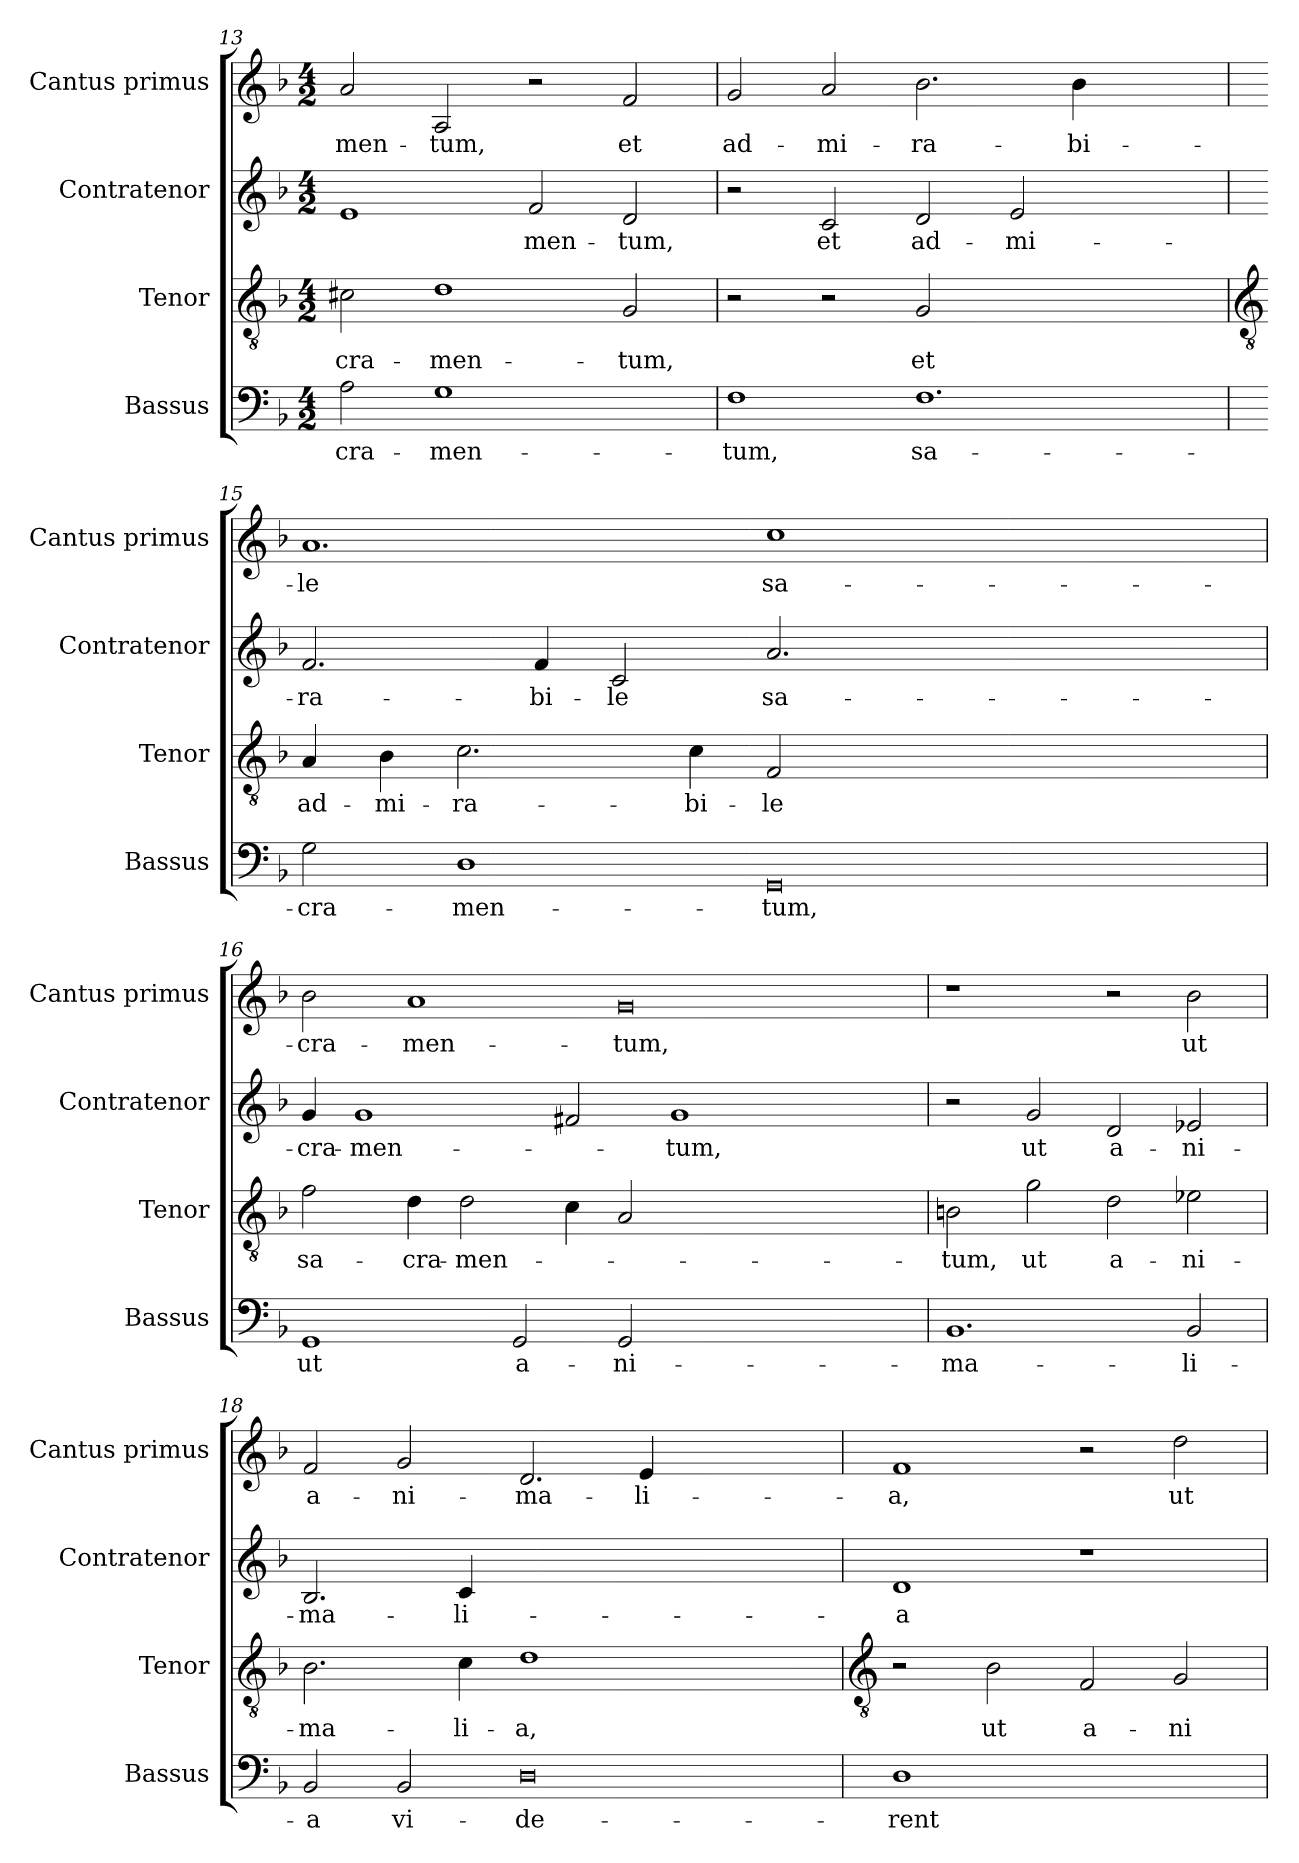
**kern	**text	**kern	**text	**kern	**text	**kern	**text
*part4	*part4	*part3	*part3	*part2	*part2	*part1	*part1
*staff4	*staff4	*staff3	*staff3	*staff2	*staff2	*staff1	*staff1
*I"Bassus	*	*I"Tenor	*	*I"Contratenor	*	*I"Cantus primus	*
*I'Bassus	*	*I'Tenor	*	*I'Contratenor	*	*I'Cantus primus	*
*clefF4	*	*clefGv2	*	*clefG2	*	*clefG2	*
*k[b-]	*	*k[b-]	*	*k[b-]	*	*k[b-]	*
*F:	*	*F:	*	*F:	*	*F:	*
*M4/2	*	*M4/2	*	*M4/2	*	*M4/2	*
=13	=13	=13	=13	=13	=13	=13	=13
!	!LO:LY:b	!	!LO:LY:b	!	!	!	!LO:LY:b
2A	-cra-	2c#X	-cra-	1e	.	2a	-men-
!	!LO:LY:b	!	!LO:LY:b	!	!	!	!LO:LY:b
1G	-men-	1d	-men-	.	.	2A	-tum,
!	!	!	!	!	!LO:LY:b	!	!
.	.	.	.	2f	men-	2r	.
!	!	!	!LO:LY:b	!	!LO:LY:b	!	!LO:LY:b
2ryy	.	2G	-tum,	2d	-tum,	2f	et
!!LO:LB:g=z
=14	=14	=14	=14	=14	=14	=14	=14
!	!LO:LY:b	!	!	!	!	!	!LO:LY:b
1F	-tum,	2r	.	2r	.	2g	ad-
!	!	!	!	!	!LO:LY:b	!	!LO:LY:b
.	.	2r	.	2c	et	2a	-mi-
!	!LO:LY:b	!	!LO:LY:b	!	!LO:LY:b	!	!LO:LY:b
1.F	sa-	2G	et	2d	ad-	2.b-	-ra-
!	!	!	!	!	!LO:LY:b	!	!
.	.	1ryy	.	2e	-mi-	.	.
!	!	!	!	!	!	!	!LO:LY:b
.	.	.	.	.	.	4b-	-bi-
.	.	.	.	2ryy	.	2ryy	.
!!LO:LB:g=z
=15	=15	=15	=15	=15	=15	=15	=15
*	*	*clefGv2	*	*	*	*	*
!	!LO:LY:b	!	!LO:LY:b	!	!LO:LY:b	!	!LO:LY:b
2G	-cra-	4A	ad-	2.f	-ra-	1.a	-le
!	!	!	!LO:LY:b	!	!	!	!
.	.	4B-	-mi-	.	.	.	.
!	!LO:LY:b	!	!LO:LY:b	!	!	!	!
1D	-men-	2.c	-ra-	.	.	.	.
!	!	!	!	!	!LO:LY:b	!	!
.	.	.	.	4f	-bi-	.	.
!	!	!	!	!	!LO:LY:b	!	!
.	.	.	.	2c	-le	.	.
!	!	!	!LO:LY:b	!	!	!	!
.	.	4c	-bi-	.	.	.	.
!	!LO:LY:b	!	!LO:LY:b	!	!LO:LY:b	!	!LO:LY:b
0GG	-tum,	2F	-le	2.a	sa-	1cc	sa-
.	.	1.ryy	.	.	.	.	.
.	.	.	.	1ryy	.	.	.
.	.	.	.	.	.	1ryy	.
.	.	.	.	4ryy	.	.	.
=16	=16	=16	=16	=16	=16	=16	=16
!	!LO:LY:b	!	!LO:LY:b	!	!LO:LY:b	!	!LO:LY:b
1GG	ut	2f	sa-	4g	-cra-	2b-	-cra-
!	!	!	!	!	!LO:LY:b	!	!
.	.	.	.	1g	-men-	.	.
!	!	!	!LO:LY:b	!	!	!	!LO:LY:b
.	.	4d	-cra-	.	.	1a	-men-
!	!	!	!LO:LY:b	!	!	!	!
.	.	2d	-men-	.	.	.	.
!	!LO:LY:b	!	!	!	!	!	!
2GG	a-	.	.	.	.	.	.
.	.	4c	.	2f#X	.	.	.
!	!LO:LY:b	!	!	!	!	!	!LO:LY:b
2GG	-ni-	2A	.	.	.	0g	-tum,
!	!	!	!	!	!LO:LY:b	!	!
.	.	.	.	1g	-tum,	.	.
1.ryy	.	1.ryy	.	.	.	.	.
.	.	.	.	2.ryy	.	.	.
!!LO:LB:g=z
=17	=17	=17	=17	=17	=17	=17	=17
!	!LO:LY:b	!	!LO:LY:b	!	!	!	!
1.BB-	-ma-	2Bn	-tum,	2r	.	1r	.
!	!	!	!LO:LY:b	!	!LO:LY:b	!	!
.	.	2g	ut	2g	ut	.	.
!	!	!	!LO:LY:b	!	!LO:LY:b	!	!
.	.	2d	a-	2d	a-	2r	.
!	!LO:LY:b	!	!LO:LY:b	!	!LO:LY:b	!	!LO:LY:b
2BB-	-li-	2e-X	-ni-	2e-X	-ni-	2b-	ut
!!LO:LB:g=z
=18	=18	=18	=18	=18	=18	=18	=18
!	!LO:LY:b	!	!LO:LY:b	!	!LO:LY:b	!	!LO:LY:b
2BB-	-a	2.B-	-ma-	2.B-	-ma-	2f	a-
!	!LO:LY:b	!	!	!	!	!	!LO:LY:b
2BB-	vi-	.	.	.	.	2g	-ni-
!	!	!	!LO:LY:b	!	!LO:LY:b	!	!
.	.	4c	-li-	4c	-li-	.	.
!	!LO:LY:b	!	!LO:LY:b	!	!	!	!LO:LY:b
0D	-de-	1d	-a,	0ryy	.	2.d	-ma-
!	!	!	!	!	!	!	!LO:LY:b
.	.	.	.	.	.	4e	-li-
.	.	1ryy	.	.	.	1ryy	.
!!LO:LB:g=z
=19	=19	=19	=19	=19	=19	=19	=19
*	*	*clefGv2	*	*	*	*	*
!	!LO:LY:b	!	!	!	!LO:LY:b	!	!LO:LY:b
1D	-rent	2r	.	1d	-a	1f	-a,
!	!	!	!LO:LY:b	!	!	!	!
.	.	2B-	ut	.	.	.	.
!	!	!	!LO:LY:b	!	!	!	!
1ryy	.	2F	a-	1r	.	2r	.
!	!	!	!LO:LY:b	!	!	!	!LO:LY:b
.	.	2G	-ni-	.	.	2dd	ut
=	=	=	=	=	=	=	=
*-	*-	*-	*-	*-	*-	*-	*-
